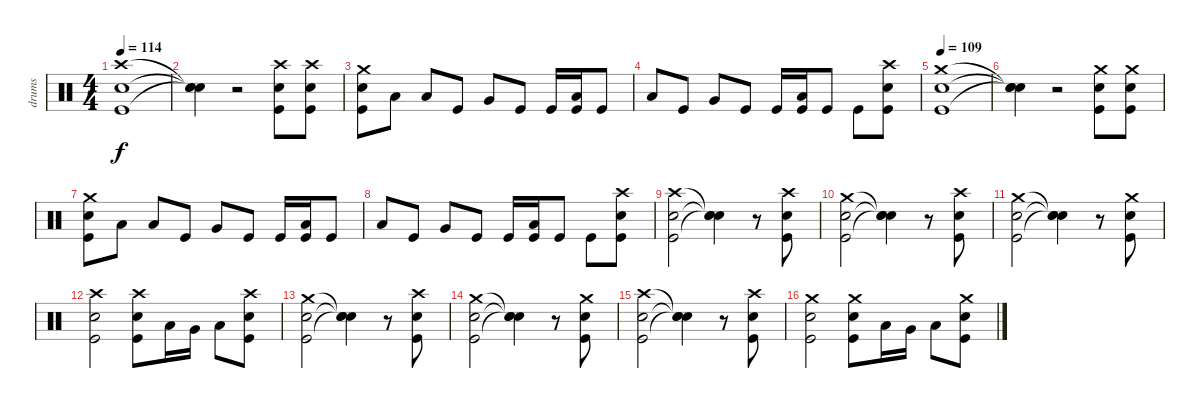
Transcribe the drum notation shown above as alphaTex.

\track ("drums" "drums") {instrument percussion}
\staff {score}
\articulation defaults
\ts (4 4)
\tempo 114
\tempo 109
\tempo 114
\clef neutral
\ks c
("Crash high (hit)" "Kick (hit)" "Snare (hit) 2").1{dy f} |
("Snare (hit)"{t} "Snare (hit)"{t} "Snare (hit)"{t}).4 r.2 ("Crash high (hit)" "Kick (hit)" "Snare (hit) 2").8 ("Crash high (hit)" "Kick (hit)" "Snare (hit) 2").8 |
("Crash medium (hit)" "Kick (hit)" "Snare (hit) 2").8 "Low Floor Tom (hit)".8 "Low Tom (hit)".8 "Kick (hit)".8 "Very Low Tom (hit)".8 "Kick (hit)".8 "Kick (hit)".16 ("Kick (hit)" "Low Floor Tom (hit)").16 "Kick (hit)".8 |
"Low Floor Tom (hit)".8 "Kick (hit)".8 "Very Low Tom (hit)".8 "Kick (hit)".8 "Kick (hit)".16 ("Kick (hit)" "Low Floor Tom (hit)").16 "Kick (hit)".8 "Kick (hit)".8 ("Crash high (hit)" "Kick (hit)" "Snare (hit) 2").8 |
\tempo 109
("Crash medium (hit)" "Kick (hit)" "Snare (hit) 2").1 |
("Snare (hit)"{t} "Snare (hit)"{t} "Snare (hit)"{t}).4 r.2 ("Crash medium (hit)" "Kick (hit)" "Snare (hit) 2").8 ("Crash medium (hit)" "Kick (hit)" "Snare (hit) 2").8 |
("Crash medium (hit)" "Kick (hit)" "Snare (hit) 2").8 "Low Floor Tom (hit)".8 "Low Tom (hit)".8 "Kick (hit)".8 "Very Low Tom (hit)".8 "Kick (hit)".8 "Kick (hit)".16 ("Kick (hit)" "Low Floor Tom (hit)").16 "Kick (hit)".8 |
"Low Floor Tom (hit)".8 "Kick (hit)".8 "Very Low Tom (hit)".8 "Kick (hit)".8 "Kick (hit)".16 ("Kick (hit)" "Low Floor Tom (hit)").16 "Kick (hit)".8 "Kick (hit)".8 ("Crash high (hit)" "Kick (hit)" "Snare (hit) 2").8 |
("Crash high (hit)" "Kick (hit)" "Snare (hit) 2").2 ("Snare (hit)"{t} "Snare (hit)"{t} "Snare (hit)"{t}).4 r.8 ("Crash high (hit)" "Kick (hit)" "Snare (hit) 2").8 |
("Crash medium (hit)" "Kick (hit)" "Snare (hit) 2").2 ("Snare (hit)"{t} "Snare (hit)"{t} "Snare (hit)"{t}).4 r.8 ("Crash high (hit)" "Kick (hit)" "Snare (hit) 2").8 |
("Crash medium (hit)" "Kick (hit)" "Snare (hit) 2").2 ("Snare (hit)"{t} "Snare (hit)"{t} "Snare (hit)"{t}).4 r.8 ("Crash medium (hit)" "Kick (hit)" "Snare (hit) 2").8 |
("Crash high (hit)" "Kick (hit)" "Snare (hit) 2").2 ("Crash high (hit)" "Kick (hit)" "Snare (hit) 2").8 "Low Tom (hit)".16 "Very Low Tom (hit)".16 "Low Floor Tom (hit)".8 ("Crash high (hit)" "Kick (hit)" "Snare (hit) 2").8 |
("Crash medium (hit)" "Kick (hit)" "Snare (hit) 2").2 ("Snare (hit)"{t} "Snare (hit)"{t} "Snare (hit)"{t}).4 r.8 ("Crash high (hit)" "Kick (hit)" "Snare (hit) 2").8 |
("Crash medium (hit)" "Kick (hit)" "Snare (hit) 2").2 ("Snare (hit)"{t} "Snare (hit)"{t} "Snare (hit)"{t}).4 r.8 ("Crash medium (hit)" "Kick (hit)" "Snare (hit) 2").8 |
("Crash high (hit)" "Kick (hit)" "Snare (hit) 2").2 ("Snare (hit)"{t} "Snare (hit)"{t} "Snare (hit)"{t}).4 r.8 ("Crash high (hit)" "Kick (hit)" "Snare (hit) 2").8 |
("Crash medium (hit)" "Kick (hit)" "Snare (hit) 2").2 ("Crash medium (hit)" "Kick (hit)" "Snare (hit) 2").8 "Low Tom (hit)".16 "Very Low Tom (hit)".16 "Low Floor Tom (hit)".8 ("Crash medium (hit)" "Kick (hit)" "Snare (hit) 2").8
